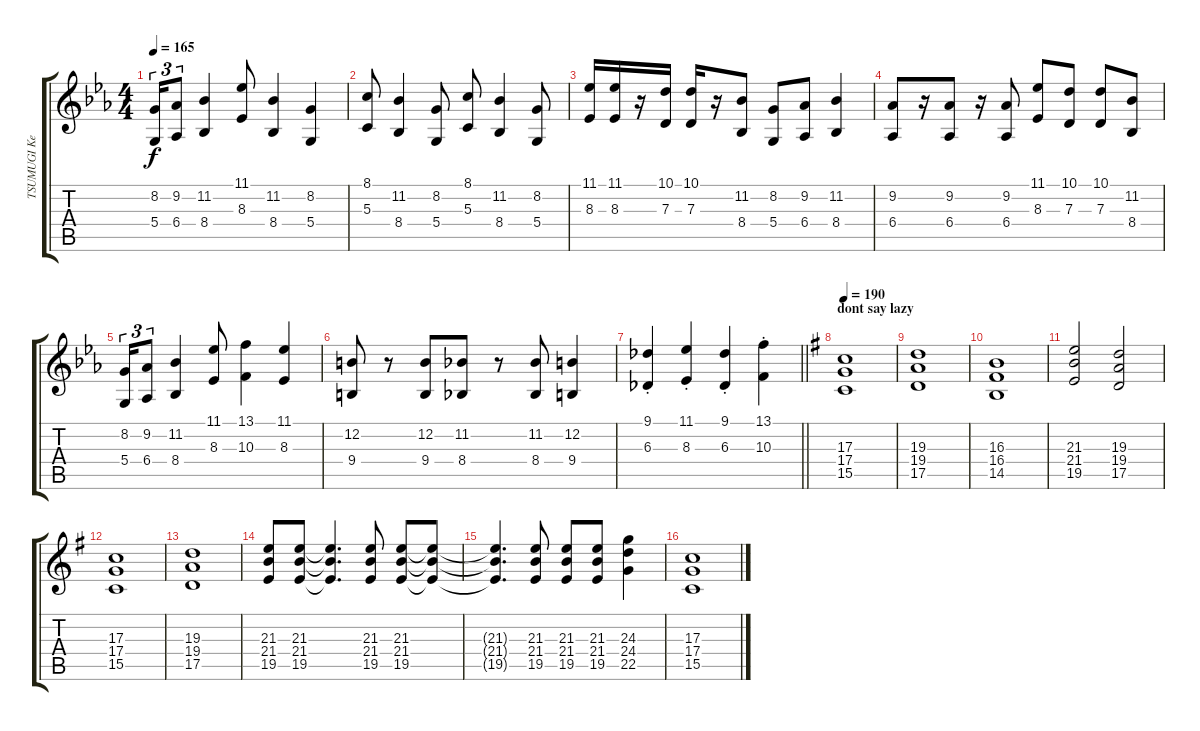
\track ("TSUMUGI Keyboard" "TSUMUGI Ke") {instrument lead2sawtooth}
\staff {score tabs}
\tuning (E4 B3 G3 D3 A2 E2) {hide}
\ts (4 4)
\tempo 165
\clef g2
\ks eb
(8.2 5.4).16{tu (3 2) dy f} (9.2 6.4).8{tu (3 2)} (11.2 8.4).4 (11.1 8.3).8 (11.2 8.4).4 (8.2 5.4).4 |
(8.1 5.3).8 (11.2 8.4).4 (8.2 5.4).8 (8.1 5.3).8 (11.2 8.4).4 (8.2 5.4).8 |
(11.1 8.3).16 (11.1 8.3).16 r.16 (10.1 7.3).16 (10.1 7.3).16 r.16 (11.2 8.4).8 (8.2 5.4).8 (9.2 6.4).8 (11.2 8.4).4 |
(9.2 6.4).8 r.16 (9.2 6.4).8 r.16 (9.2 6.4).8 (11.1 8.3).8 (10.1 7.3).8 (10.1 7.3).8 (11.2 8.4).8 |
(8.2 5.4).16{tu (3 2)} (9.2 6.4).8{tu (3 2)} (11.2 8.4).4 (11.1 8.3).8 (13.1 10.3).4 (11.1 8.3).4 |
(12.2 9.4).8 r.8 (12.2 9.4).8 (11.2 8.4).8 r.8 (11.2 8.4).8 (12.2 9.4).4 |
\barLineRight lightlight
(9.1{st} 6.3{st}).4 (11.1{st} 8.3{st}).4 (9.1{st} 6.3{st}).4 (13.1{st} 10.3{st}).4 |
\section ("" "dont say lazy")
\tempo 190
\ks g
(17.3 17.4 15.5).1{volume 14 instrument lead4chiff} |
(19.3 19.4 17.5).1 |
(16.3 16.4 14.5).1 |
(21.3 21.4 19.5).2 (19.3 19.4 17.5).2 |
(17.3 17.4 15.5).1 |
(19.3 19.4 17.5).1 |
(21.3 21.4 19.5).8 (21.3 21.4 19.5).8 (21.3{t} 21.4{t} 19.5{t}).4{d} (21.3 21.4 19.5).8 (21.3 21.4 19.5).8 (21.3{t} 21.4{t} 19.5{t}).8 |
(21.3{t} 21.4{t} 19.5{t}).4{d} (21.3 21.4 19.5).8 (21.3 21.4 19.5).8 (21.3 21.4 19.5).8 (24.3 24.4 22.5).4 |
(17.3 17.4 15.5).1
